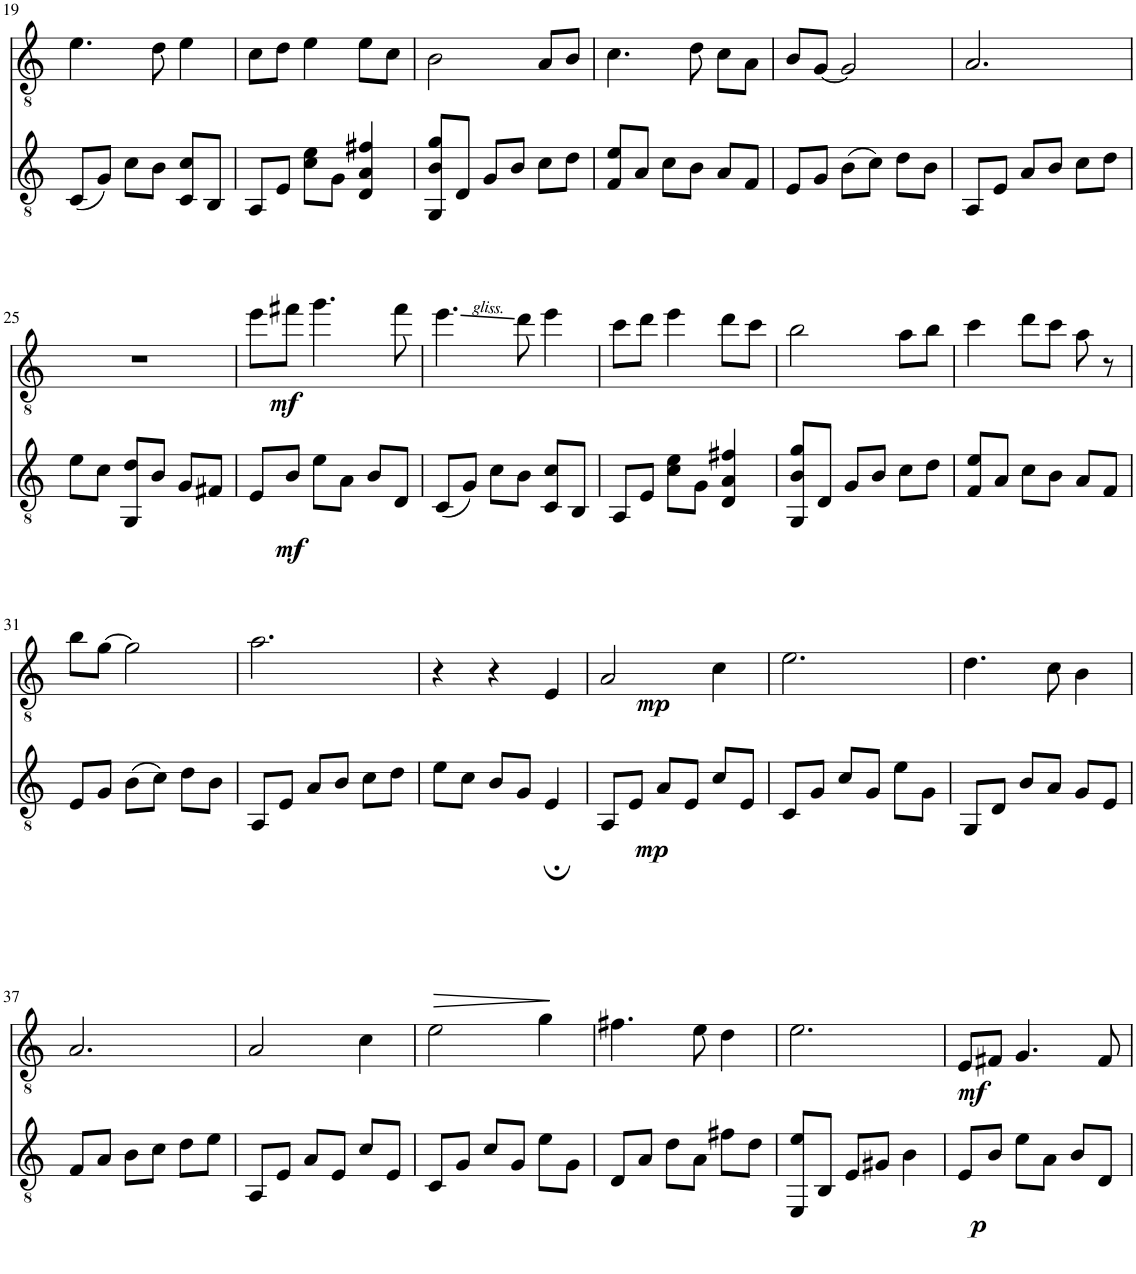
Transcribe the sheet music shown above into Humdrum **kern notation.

**kern	**dynam	**kern	**dynam
*part2	*part2	*part1	*part1
*staff2	*staff2	*staff1	*staff1
*I"Guitar	*	*I"Guitar	*
!!LO:PB:g=z
*clefGv2	*	*clefGv2	*
*k[]	*	*k[]	*
*M3/4	*	*M3/4	*
=19	=19	=19	=19
(8C/L	.	4.e\	.
8G/J)	.	.	.
8c\L	.	.	.
8B\J	.	8d\	.
8C/ 8c/L	.	4e\	.
8BB/J	.	.	.
=20	=20	=20	=20
8AA/L	.	8c\L	.
8E/J	.	8d\J	.
8c\ 8e\L	.	4e\	.
8G\J	.	.	.
4D/ 4A/ 4f#X/	.	8e\L	.
.	.	8c\J	.
=21	=21	=21	=21
8GG/ 8B/ 8g/L	.	2B\	.
8D/J	.	.	.
8G/L	.	.	.
8B/J	.	.	.
8c\L	.	8A/L	.
8d\J	.	8B/J	.
=22	=22	=22	=22
8F/ 8e/L	.	4.c\	.
8A/J	.	.	.
8c\L	.	.	.
8B\J	.	8d\	.
8A/L	.	8c\L	.
8F/J	.	8A\J	.
=23	=23	=23	=23
8E/L	.	8B/L	.
8G/J	.	[8G/J	.
(8B\L	.	2G/]	.
8c\J)	.	.	.
8d\L	.	.	.
8B\J	.	.	.
=24	=24	=24	=24
8AA/L	.	2.A/	.
8E/J	.	.	.
8A/L	.	.	.
8B/J	.	.	.
8c\L	.	.	.
8d\J	.	.	.
!!LO:LB:g=z
=25	=25	=25	=25
8e\L	.	2.r	.
8c\J	.	.	.
8GG/ 8d/L	.	.	.
8B/J	.	.	.
8G/L	.	.	.
8F#X/J	.	.	.
=26	=26	=26	=26
!	!LO:DY:b	!	!LO:DY:b
8E/L	mf	8ee\L	mf
8B/J	.	8ff#X\J	.
8e\L	.	4.gg\	.
8A\J	.	.	.
8B/L	.	.	.
8D/J	.	8ff#\	.
=27	=27	=27	=27
(8C/L	.	4.ee\	.
8G/J)	.	.	.
8c\L	.	.	.
8B\J	.	8dd\	.
8C/ 8c/L	.	4ee\	.
8BB/J	.	.	.
=28	=28	=28	=28
8AA/L	.	8cc\L	.
8E/J	.	8dd\J	.
8c\ 8e\L	.	4ee\	.
8G\J	.	.	.
4D/ 4A/ 4f#X/	.	8dd\L	.
.	.	8cc\J	.
=29	=29	=29	=29
8GG/ 8B/ 8g/L	.	2b\	.
8D/J	.	.	.
8G/L	.	.	.
8B/J	.	.	.
8c\L	.	8a\L	.
8d\J	.	8b\J	.
=30	=30	=30	=30
8F/ 8e/L	.	4cc\	.
8A/J	.	.	.
8c\L	.	8dd\L	.
8B\J	.	8cc\J	.
8A/L	.	8a\	.
8F/J	.	8r	.
!!LO:LB:g=z
=31	=31	=31	=31
8E/L	.	8b\L	.
8G/J	.	[8g\J	.
(8B\L	.	2g\]	.
8c\J)	.	.	.
8d\L	.	.	.
8B\J	.	.	.
=32	=32	=32	=32
8AA/L	.	2.a\	.
8E/J	.	.	.
8A/L	.	.	.
8B/J	.	.	.
8c\L	.	.	.
8d\J	.	.	.
=33	=33	=33	=33
!	!LO:HP:b	!	!
8e\L	>	4r	.
8c\J	.	.	.
8B/L	.	4r	.
8G/J	.	.	.
!	!LO:DY:b	!	!LO:DY:b
4E;/	mp	4E/	mp
.	]	.	.
=34	=34	=34	=34
8AA/L	.	2A/	.
8E/J	.	.	.
8A/L	.	.	.
8E/J	.	.	.
8c/L	.	4c\	.
8E/J	.	.	.
=35	=35	=35	=35
8C/L	.	2.e\	.
8G/J	.	.	.
8c/L	.	.	.
8G/J	.	.	.
8e\L	.	.	.
8G\J	.	.	.
=36	=36	=36	=36
8GG/L	.	4.d\	.
8D/J	.	.	.
8B/L	.	.	.
8A/J	.	8c\	.
8G/L	.	4B\	.
8E/J	.	.	.
!!LO:LB:g=z
=37	=37	=37	=37
8F/L	.	2.A/	.
8A/J	.	.	.
8B\L	.	.	.
8c\J	.	.	.
8d\L	.	.	.
8e\J	.	.	.
=38	=38	=38	=38
8AA/L	.	2A/	.
8E/J	.	.	.
8A/L	.	.	.
8E/J	.	.	.
8c/L	.	4c\	.
8E/J	.	.	.
=39	=39	=39	=39
8C/L	.	2e\	.
8G/J	.	.	.
8c/L	.	.	.
8G/J	.	.	.
8e\L	.	4g\	.
8G\J	.	.	.
=40	=40	=40	=40
8D/L	.	4.f#X\	.
8A/J	.	.	.
8d\L	.	.	.
8A\J	.	8e\	.
8f#X\L	.	4d\	.
8d\J	.	.	.
=41	=41	=41	=41
8EE/ 8e/L	.	2.e\	.
8BB/J	.	.	.
8E/L	.	.	.
8G#X/J	.	.	.
4B\	.	.	.
=42	=42	=42	=42
!	!LO:DY:b	!	!LO:DY:b
8E/L	p	8E/L	mf
8B/J	.	8F#X/J	.
8e\L	.	4.G/	.
8A\J	.	.	.
8B/L	.	.	.
8D/J	.	8F#/	.
=	=	=	=
*-	*-	*-	*-
